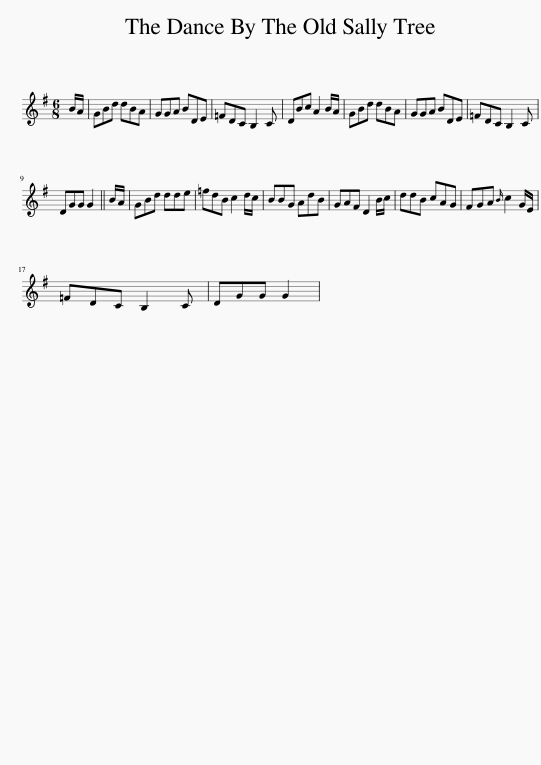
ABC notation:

X:1
L:1/8
M:6/8
I:linebreak $
K:G
V:1 treble
V:1
 B/A/ | GBd dBA | GGA BDE | =FDC B,2 C | DBc A2 B/A/ | %5
 GBd dBA | GGA BDE | =FDC B,2 C |$ DGG G2 || B/A/ | %10
 GBd dde | =fdB c2 d/c/ | BBG AdB | GAF D2 B/c/ | ddB cAG | %15
 FGA{B} c2 G/E/ |$ =FDC B,2 C | DGG G2 | %18
